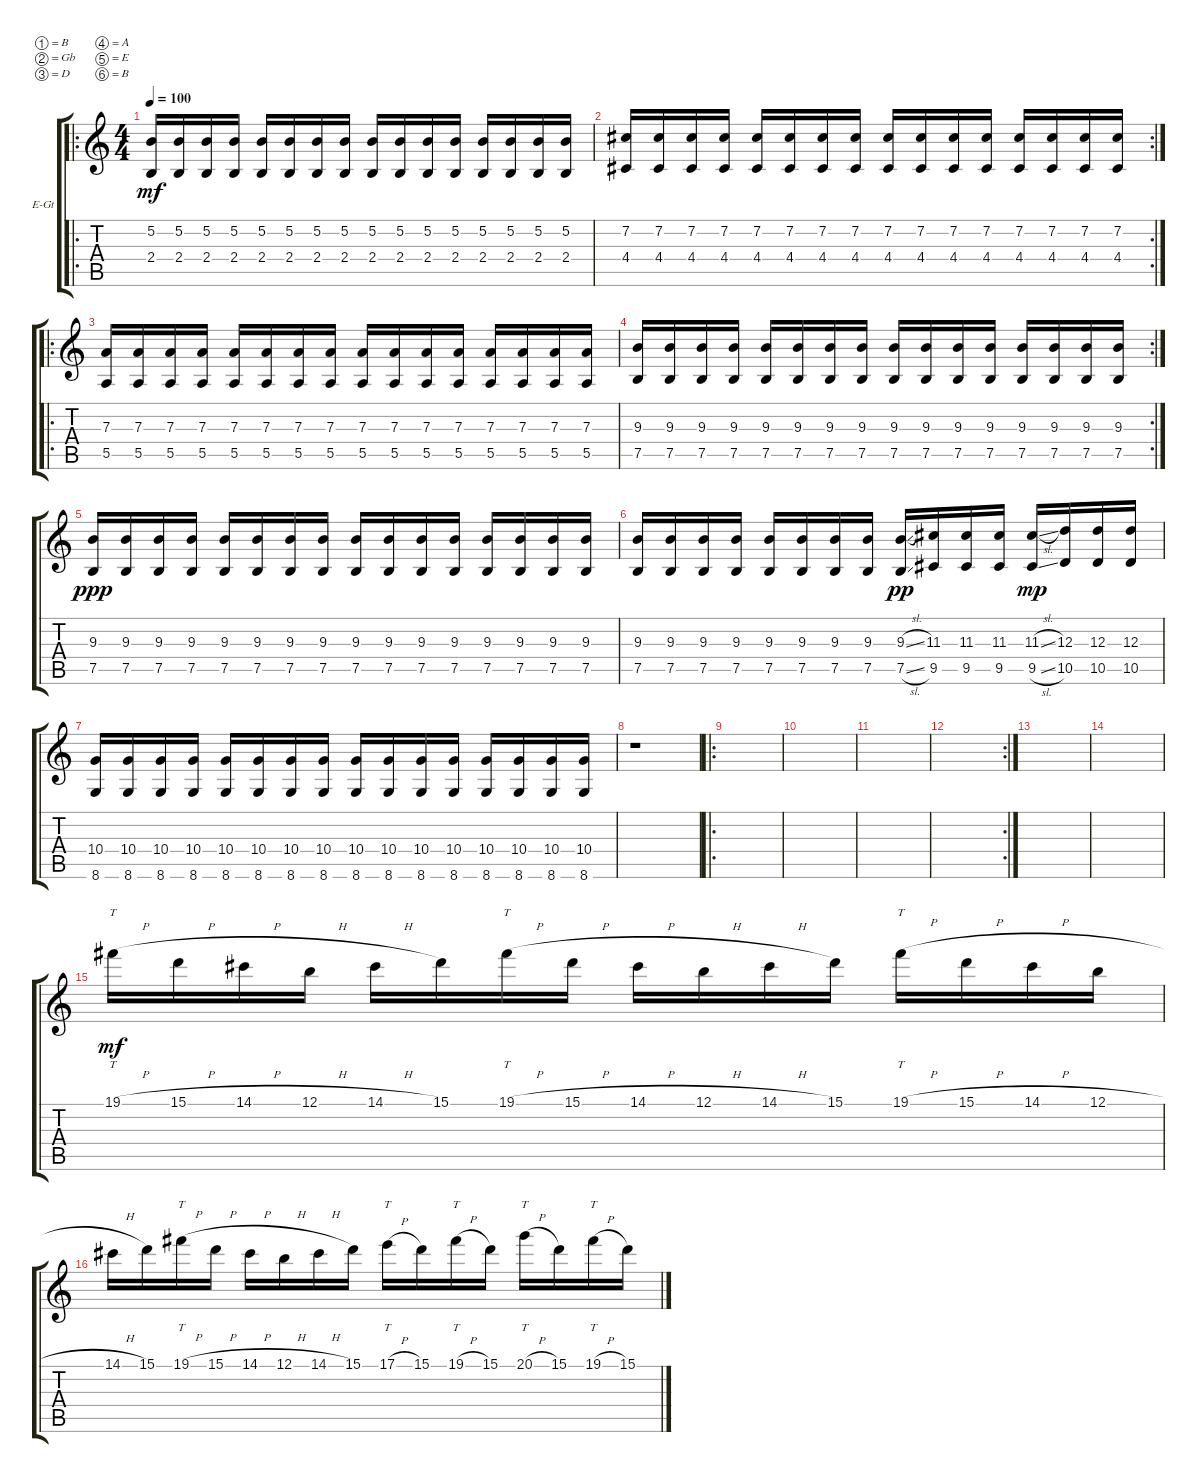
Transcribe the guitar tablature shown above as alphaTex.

\bracketExtendMode groupsimilarinstruments
\firstSystemTrackNameOrientation horizontal
\otherSystemsTrackNameOrientation horizontal
\track ("Lead Guitar 1" "E-Gt") {instrument overdrivenguitar}
\staff {score tabs}
\tuning (B3 Gb3 D3 A2 E2 B1)
\ro
\ts (4 4)
\tempo 100
\clef g2
\ks c
(5.2 2.4).16{dy mf} (2.4 5.2).16 (2.4 5.2).16 (2.4 5.2).16 (5.2 2.4).16 (2.4 5.2).16 (2.4 5.2).16 (2.4 5.2).16 (5.2 2.4).16 (2.4 5.2).16 (2.4 5.2).16 (2.4 5.2).16 (5.2 2.4).16 (2.4 5.2).16 (2.4 5.2).16 (2.4 5.2).16 |
\rc 2
(7.2 4.4).16 (7.2 4.4).16 (7.2 4.4).16 (7.2 4.4).16 (7.2 4.4).16 (7.2 4.4).16 (7.2 4.4).16 (7.2 4.4).16 (7.2 4.4).16 (7.2 4.4).16 (7.2 4.4).16 (7.2 4.4).16 (7.2 4.4).16 (7.2 4.4).16 (7.2 4.4).16 (7.2 4.4).16 |
\ro
(5.5 7.3).16 (5.5 7.3).16 (5.5 7.3).16 (5.5 7.3).16 (5.5 7.3).16 (5.5 7.3).16 (5.5 7.3).16 (5.5 7.3).16 (5.5 7.3).16 (5.5 7.3).16 (5.5 7.3).16 (5.5 7.3).16 (5.5 7.3).16 (5.5 7.3).16 (5.5 7.3).16 (5.5 7.3).16 |
\rc 2
(9.3 7.5).16 (9.3 7.5).16 (9.3 7.5).16 (9.3 7.5).16 (9.3 7.5).16 (9.3 7.5).16 (9.3 7.5).16 (9.3 7.5).16 (9.3 7.5).16 (9.3 7.5).16 (9.3 7.5).16 (9.3 7.5).16 (9.3 7.5).16 (9.3 7.5).16 (9.3 7.5).16 (9.3 7.5).16 |
(7.5 9.3).16{dy ppp} (7.5 9.3).16 (7.5 9.3).16 (7.5 9.3).16 (7.5 9.3).16 (7.5 9.3).16 (7.5 9.3).16 (7.5 9.3).16 (7.5 9.3).16 (7.5 9.3).16 (7.5 9.3).16 (7.5 9.3).16 (7.5 9.3).16 (7.5 9.3).16 (7.5 9.3).16 (7.5 9.3).16 |
(7.5 9.3).16 (7.5 9.3).16 (7.5 9.3).16 (7.5 9.3).16 (7.5 9.3).16 (7.5 9.3).16 (7.5 9.3).16 (7.5 9.3).16 (7.5{sl} 9.3{sl}).16{dy pp} (9.5 11.3).16 (9.5 11.3).16 (9.5 11.3).16 (9.5{sl} 11.3{sl}).16{dy mp} (10.5 12.3).16 (10.5 12.3).16 (10.5 12.3).16 |
(8.6 10.4).16 (8.6 10.4).16 (8.6 10.4).16 (8.6 10.4).16 (8.6 10.4).16 (8.6 10.4).16 (8.6 10.4).16 (8.6 10.4).16 (8.6 10.4).16 (8.6 10.4).16 (8.6 10.4).16 (8.6 10.4).16 (8.6 10.4).16 (8.6 10.4).16 (8.6 10.4).16 (8.6 10.4).16 |
r.1 |
\ro
|
|
|
\rc 2
|
|
|
19.1{h}.16{tt dy mf} 15.1{h}.16 14.1{h}.16 12.1{h}.16 14.1{h}.16 15.1.16 19.1{h}.16{tt} 15.1{h}.16 14.1{h}.16 12.1{h}.16 14.1{h}.16 15.1.16 19.1{h}.16{tt} 15.1{h}.16 14.1{h}.16 12.1{h}.16 |
14.1{h}.16 15.1.16 19.1{h}.16{tt} 15.1{h}.16 14.1{h}.16 12.1{h}.16 14.1{h}.16 15.1.16 17.1{h}.16{tt} 15.1.16 19.1{h}.16{tt} 15.1.16 20.1{h}.16{tt} 15.1.16 19.1{h}.16{tt} 15.1.16
